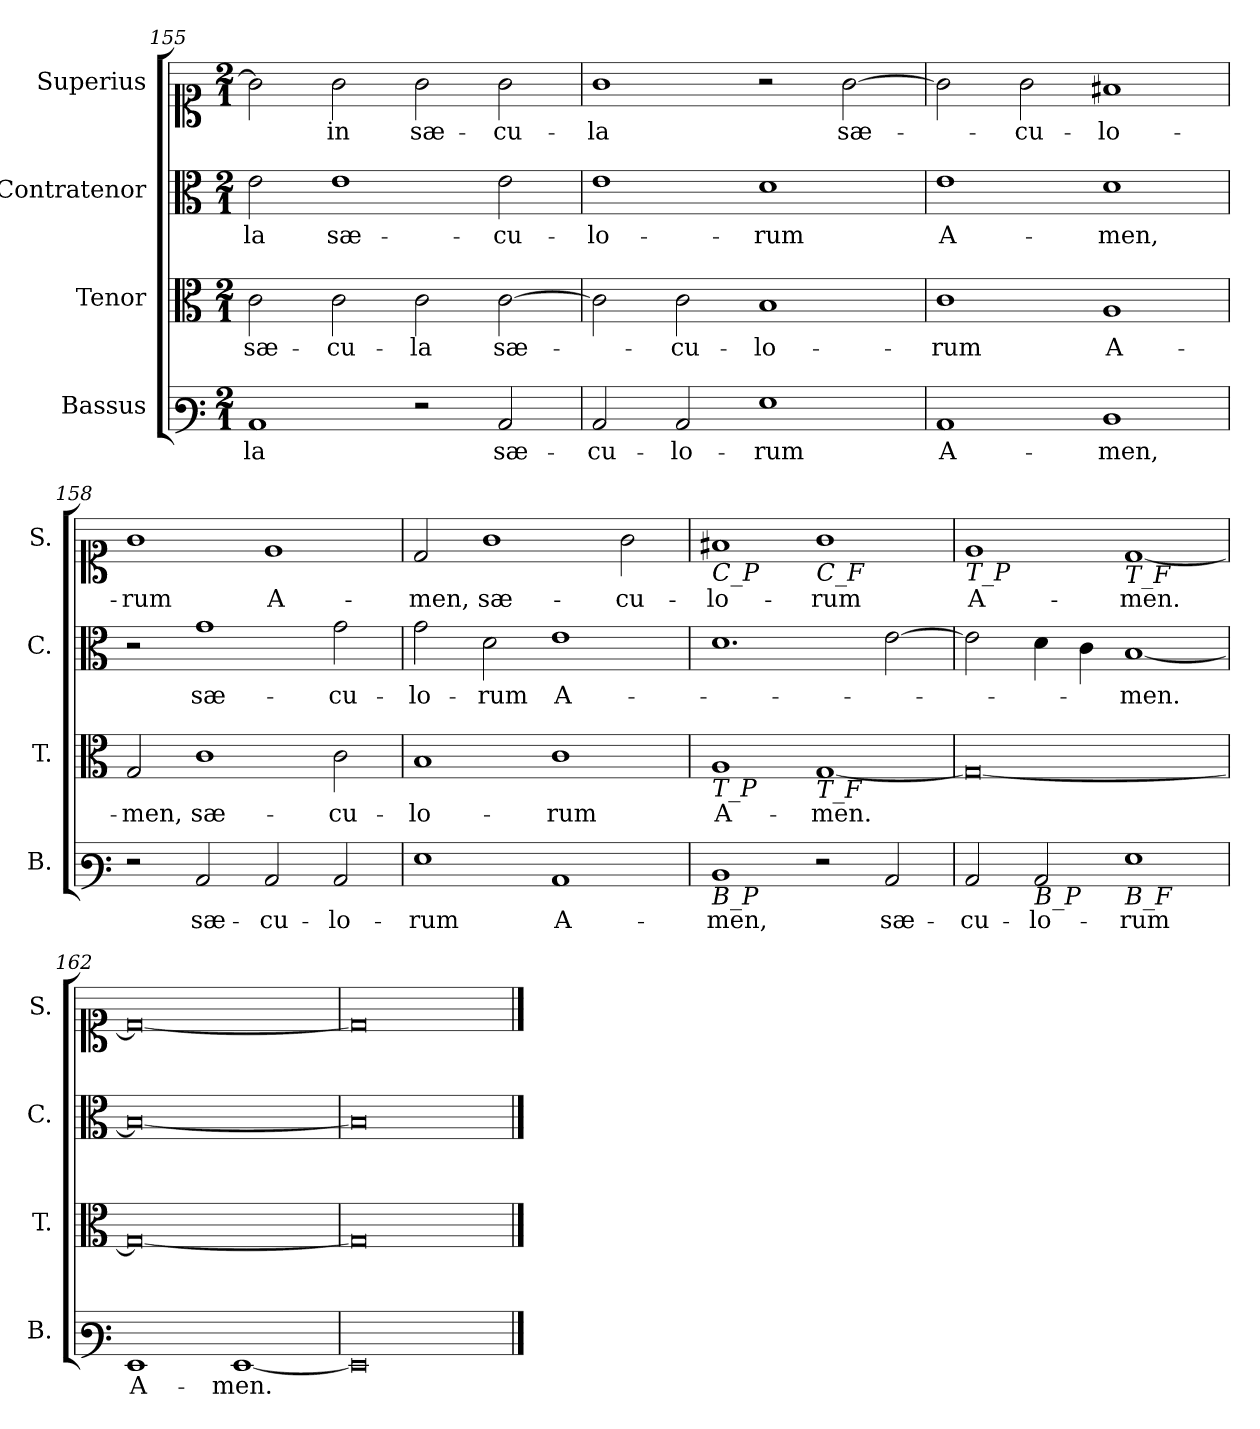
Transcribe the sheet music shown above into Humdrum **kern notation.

**kern	**text	**kern	**text	**kern	**text	**kern	**text
*part4	*part4	*part3	*part3	*part2	*part2	*part1	*part1
*staff4	*staff4	*staff3	*staff3	*staff2	*staff2	*staff1	*staff1
*I"Bassus	*	*I"Tenor	*	*I"Contratenor	*	*I"Superius	*
*I'B.	*	*I'T.	*	*I'C.	*	*I'S.	*
*clefF3	*	*clefC3	*	*clefC3	*	*clefC1	*
*k[]	*	*k[]	*	*k[]	*	*k[]	*
*M2/1	*	*M2/1	*	*M2/1	*	*M2/1	*
=155	=155	=155	=155	=155	=155	=155	=155
!	!LO:LY:b	!	!LO:LY:b	!	!LO:LY:b	!	!
1C	-la	2c\	sæ-	2e\	la	2g\]	.
!	!	!	!LO:LY:b	!	!LO:LY:b	!	!LO:LY:b
.	.	2c\	-cu-	1e	sæ-	2g\	in
!	!	!	!LO:LY:b	!	!	!	!LO:LY:b
2r	.	2c\	-la	.	.	2g\	sæ-
!	!LO:LY:b	!	!LO:LY:b	!	!LO:LY:b	!	!LO:LY:b
2C/	sæ-	[2c\	sæ-	2e\	-cu-	2g\	-cu-
=156	=156	=156	=156	=156	=156	=156	=156
!	!LO:LY:b	!	!	!	!LO:LY:b	!	!LO:LY:b
2C/	-cu-	2c\]	.	1e	-lo-	1g	-la
!	!LO:LY:b	!	!LO:LY:b	!	!	!	!
2C/	-lo-	2c\	-cu-	.	.	.	.
!	!LO:LY:b	!	!LO:LY:b	!	!LO:LY:b	!	!
1G	-rum	1B	-lo-	1d	-rum	2r	.
!	!	!	!	!	!	!	!LO:LY:b
.	.	.	.	.	.	[2g\	sæ-
=157	=157	=157	=157	=157	=157	=157	=157
!	!LO:LY:b	!	!LO:LY:b	!	!LO:LY:b	!	!
1C	A-	1c	-rum	1e	A-	2g\]	.
!	!	!	!	!	!	!	!LO:LY:b
.	.	.	.	.	.	2g\	-cu-
!	!LO:LY:b	!	!LO:LY:b	!	!LO:LY:b	!	!LO:LY:b
1D	-men,	1A	A-	1d	-men,	1f#X	-lo-
=158	=158	=158	=158	=158	=158	=158	=158
!	!	!	!LO:LY:b	!	!	!	!LO:LY:b
2r	.	2G/	-men,	2r	.	1g	-rum
!	!LO:LY:b	!	!LO:LY:b	!	!LO:LY:b	!	!
2C/	sæ-	1c	sæ-	1g	sæ-	.	.
!	!LO:LY:b	!	!	!	!	!	!LO:LY:b
2C/	-cu-	.	.	.	.	1e	A-
!	!LO:LY:b	!	!LO:LY:b	!	!LO:LY:b	!	!
2C/	-lo-	2c\	-cu-	2g\	-cu-	.	.
=159	=159	=159	=159	=159	=159	=159	=159
!	!LO:LY:b	!	!LO:LY:b	!	!LO:LY:b	!	!LO:LY:b
1G	-rum	1B	-lo-	2g\	-lo-	2d/	-men,
!	!	!	!	!	!LO:LY:b	!	!LO:LY:b
.	.	.	.	2d\	-rum	1g	sæ-
!	!LO:LY:b	!	!LO:LY:b	!	!LO:LY:b	!	!
1C	A-	1c	-rum	1e	A-	.	.
!	!	!	!	!	!	!	!LO:LY:b
.	.	.	.	.	.	2g\	-cu-
=160	=160	=160	=160	=160	=160	=160	=160
!	!	!	!	!	!	!LO:TX:b:i:t=C_P	!
!	!	!LO:TX:b:i:t=T_P	!	!	!	!	!
!LO:TX:b:i:t=B_P	!	!	!	!	!	!	!
!	!LO:LY:b	!	!LO:LY:b	!	!	!	!LO:LY:b
1D	-men,	1A	A-	1.d	.	1f#X	-lo-
!	!	!	!	!	!	!LO:TX:b:i:t=C_F	!
!	!	!LO:TX:b:i:t=T_F	!	!	!	!	!
!	!	!	!LO:LY:b	!	!	!	!LO:LY:b
2r	.	[1G	-men.	.	.	1g	-rum
!	!LO:LY:b	!	!	!	!	!	!
2C/	sæ-	.	.	[2e\	.	.	.
=161	=161	=161	=161	=161	=161	=161	=161
!	!	!	!	!	!	!LO:TX:b:i:t=T_P	!
!	!LO:LY:b	!	!	!	!	!	!LO:LY:b
2C/	-cu-	0G_	.	2e\]	.	1e	A-
!LO:TX:b:i:t=B_P	!	!	!	!	!	!	!
!	!LO:LY:b	!	!	!	!	!	!
2C/	-lo-	.	.	4d\	.	.	.
.	.	.	.	4c\	.	.	.
!	!	!	!	!	!	!LO:TX:b:i:t=T_F	!
!LO:TX:b:i:t=B_F	!	!	!	!	!	!	!
!	!LO:LY:b	!	!	!	!LO:LY:b	!	!LO:LY:b
1G	-rum	.	.	[1B	men.	[1d	-men.
=162	=162	=162	=162	=162	=162	=162	=162
!	!LO:LY:b	!	!	!	!	!	!
1GG	A-	0G_	.	0B_	.	0d_	.
!	!LO:LY:b	!	!	!	!	!	!
[1GG	-men.	.	.	.	.	.	.
=163	=163	=163	=163	=163	=163	=163	=163
0GG]	.	0G]	.	0B]	.	0d]	.
==	==	==	==	==	==	==	==
*-	*-	*-	*-	*-	*-	*-	*-
